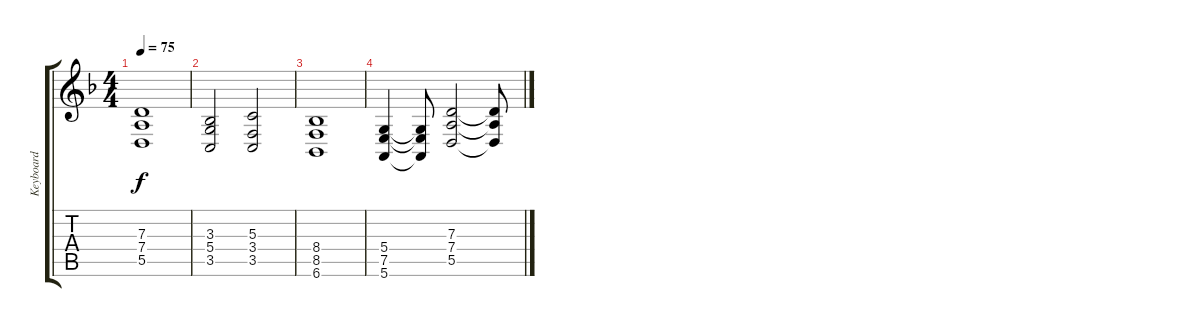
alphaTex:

\track ("Keyboard" "Keyboard") {instrument pad2warm}
\staff {score tabs}
\tuning (E4 B3 G3 D3 A2 E2) {hide}
\ts (4 4)
\tempo 75
\clef g2
\ks f
(7.3 7.4 5.5).1{dy f} |
(3.3 5.4 3.5).2 (5.3 3.4 3.5).2 |
(8.4 8.5 6.6).1 |
(5.4 7.5 5.6).4 (5.4{t} 7.5{t} 5.6{t}).8 (7.3 7.4 5.5).2 (7.3{t} 7.4{t} 5.5{t}).8
